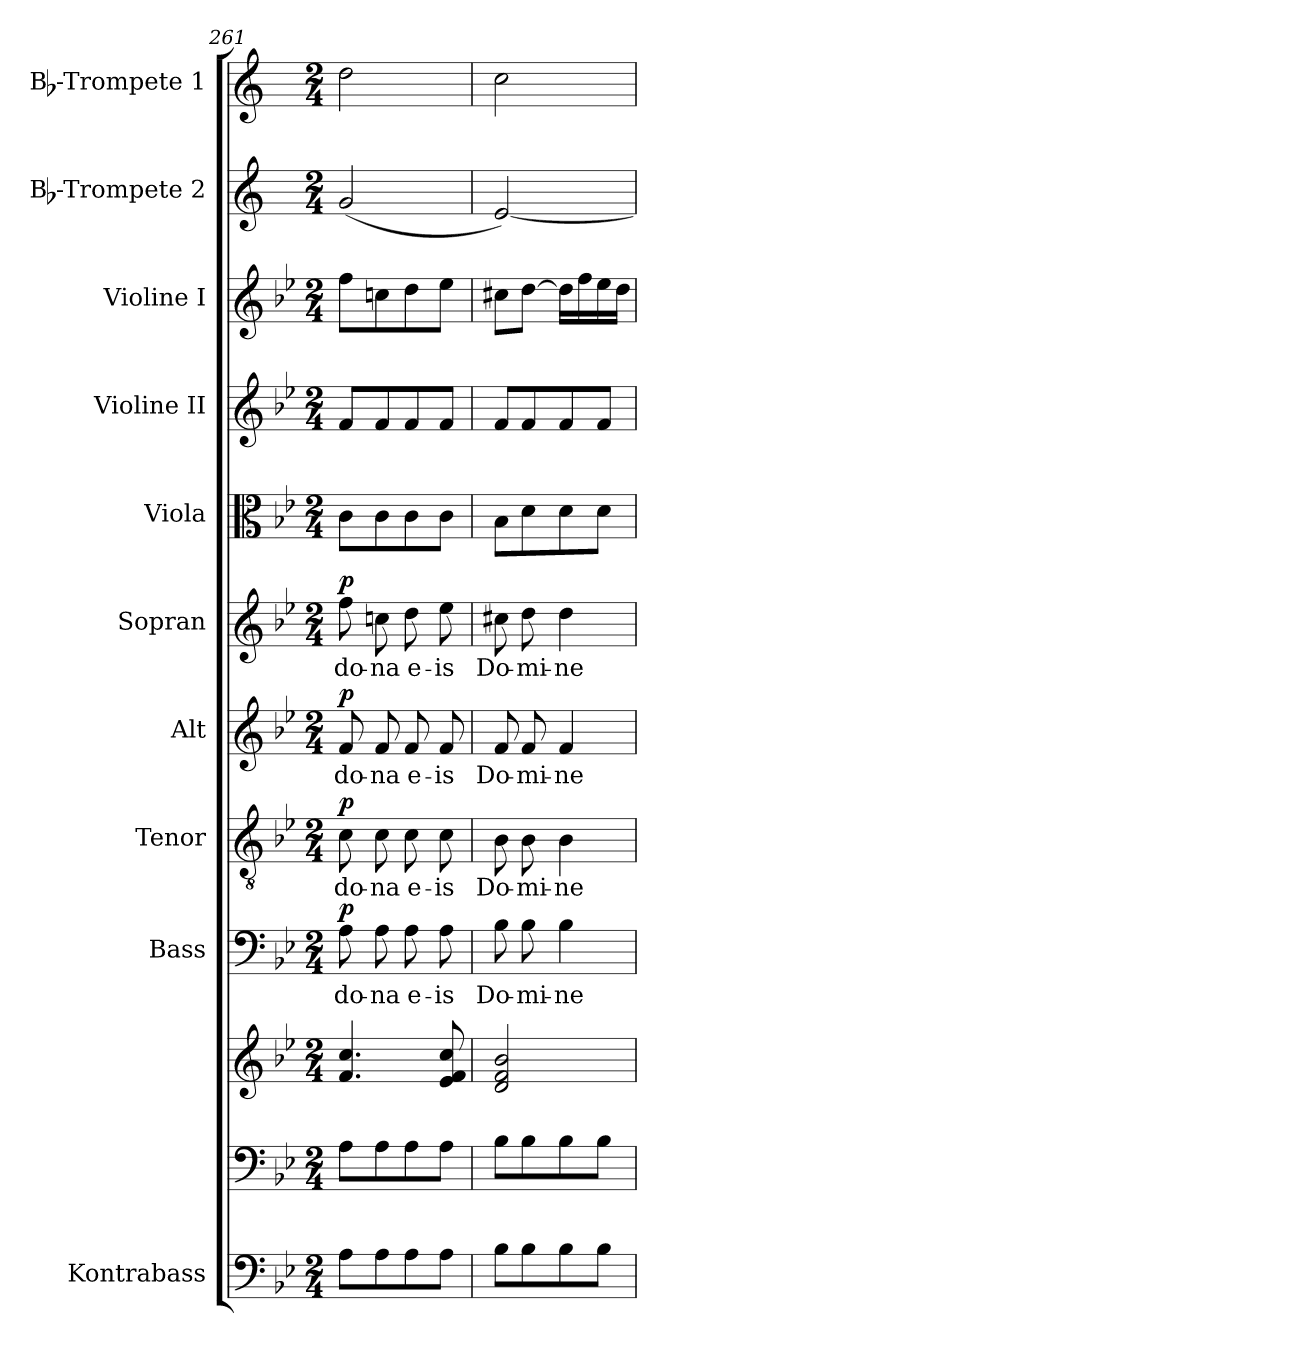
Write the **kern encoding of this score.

**kern	**kern	**kern	**kern	**text	**dynam	**kern	**text	**dynam	**kern	**text	**dynam	**kern	**text	**dynam	**kern	**kern	**kern	**kern	**kern
*part11	*part10	*part10	*part9	*part9	*part9	*part8	*part8	*part8	*part7	*part7	*part7	*part6	*part6	*part6	*part5	*part4	*part3	*part2	*part1
*staff12	*staff11	*staff10	*staff9	*staff9	*staff9	*staff8	*staff8	*staff8	*staff7	*staff7	*staff7	*staff6	*staff6	*staff6	*staff5	*staff4	*staff3	*staff2	*staff1
*I"Kontrabass	*	*	*I"Bass	*	*	*I"Tenor	*	*	*I"Alt	*	*	*I"Sopran	*	*	*I"Viola	*I"Violine II	*I"Violine I	*I"Bb-Trompete 2	*I"Bb-Trompete 1
*I'Kb.	*	*	*I'B.	*	*	*I'T.	*	*	*I'A.	*	*	*I'S.	*	*	*I'Vla.	*I'Vl. II	*I'Vl. I	*I'Bb Trp. 2	*I'Bb Trp. 1
*clefF4	*clefF4	*clefG2	*clefF4	*	*	*clefGv2	*	*	*clefG2	*	*	*clefG2	*	*	*clefC3	*clefG2	*clefG2	*clefG2	*clefG2
*ITrd7c12	*	*	*	*	*	*	*	*	*	*	*	*	*	*	*	*	*	*ITrd1c2	*ITrd1c2
*k[b-e-]	*k[b-e-]	*k[b-e-]	*k[b-e-]	*	*	*k[b-e-]	*	*	*k[b-e-]	*	*	*k[b-e-]	*	*	*k[b-e-]	*k[b-e-]	*k[b-e-]	*k[b-e-]	*k[b-e-]
*B-:	*B-:	*B-:	*B-:	*	*	*B-:	*	*	*B-:	*	*	*B-:	*	*	*B-:	*B-:	*B-:	*B-:	*B-:
*M2/4	*M2/4	*M2/4	*M2/4	*	*	*M2/4	*	*	*M2/4	*	*	*M2/4	*	*	*M2/4	*M2/4	*M2/4	*M2/4	*M2/4
=261	=261	=261	=261	=261	=261	=261	=261	=261	=261	=261	=261	=261	=261	=261	=261	=261	=261	=261	=261
!	!	!	!	!LO:LY:b	!LO:DY:a	!	!LO:LY:b	!LO:DY:a	!	!LO:LY:b	!LO:DY:a	!	!LO:LY:b	!LO:DY:a	!	!	!	!	!
8AA\L	8A\L	4.f/ 4.cc/	8A\	do-	p	8c\	do-	p	8f/	do-	p	8ff\	do-	p	8c\L	8f/L	8ff\L	(<2f/	2cc\
!	!	!	!	!LO:LY:b	!	!	!LO:LY:b	!	!	!LO:LY:b	!	!	!LO:LY:b	!	!	!	!	!	!
8AA\	8A\	.	8A\	-na	.	8c\	-na	.	8f/	-na	.	8ccn\	-na	.	8c\	8f/	8ccn\	.	.
!	!	!	!	!LO:LY:b	!	!	!LO:LY:b	!	!	!LO:LY:b	!	!	!LO:LY:b	!	!	!	!	!	!
8AA\	8A\	.	8A\	e-	.	8c\	e-	.	8f/	e-	.	8dd\	e-	.	8c\	8f/	8dd\	.	.
!	!	!	!	!LO:LY:b	!	!	!LO:LY:b	!	!	!LO:LY:b	!	!	!LO:LY:b	!	!	!	!	!	!
8AA\J	8A\J	8e-/ 8f/ 8cc/	8A\	-is	.	8c\	-is	.	8f/	-is	.	8ee-\	-is	.	8c\J	8f/J	8ee-\J	.	.
=262	=262	=262	=262	=262	=262	=262	=262	=262	=262	=262	=262	=262	=262	=262	=262	=262	=262	=262	=262
!	!	!	!	!LO:LY:b	!	!	!LO:LY:b	!	!	!LO:LY:b	!	!	!LO:LY:b	!	!	!	!	!	!
8BB-\L	8B-\L	2d/ 2f/ 2b-/	8B-\	Do-	.	8B-\	Do-	.	8f/	Do-	.	8cc#X\	Do-	.	8B-\L	8f/L	8cc#X\L	[2d/)	2b-\
!	!	!	!	!LO:LY:b	!	!	!LO:LY:b	!	!	!LO:LY:b	!	!	!LO:LY:b	!	!	!	!	!	!
8BB-\	8B-\	.	8B-\	-mi-	.	8B-\	-mi-	.	8f/	-mi-	.	8dd\	-mi-	.	8d\	8f/	[8dd\J	.	.
!	!	!	!	!LO:LY:b	!	!	!LO:LY:b	!	!	!LO:LY:b	!	!	!LO:LY:b	!	!	!	!	!	!
8BB-\	8B-\	.	4B-\	-ne	.	4B-\	-ne	.	4f/	-ne	.	4dd\	-ne	.	8d\	8f/	16dd\LL]	.	.
.	.	.	.	.	.	.	.	.	.	.	.	.	.	.	.	.	16ff\	.	.
8BB-\J	8B-\J	.	.	.	.	.	.	.	.	.	.	.	.	.	8d\J	8f/J	16ee-\	.	.
.	.	.	.	.	.	.	.	.	.	.	.	.	.	.	.	.	16dd\JJ	.	.
=	=	=	=	=	=	=	=	=	=	=	=	=	=	=	=	=	=	=	=
*-	*-	*-	*-	*-	*-	*-	*-	*-	*-	*-	*-	*-	*-	*-	*-	*-	*-	*-	*-
